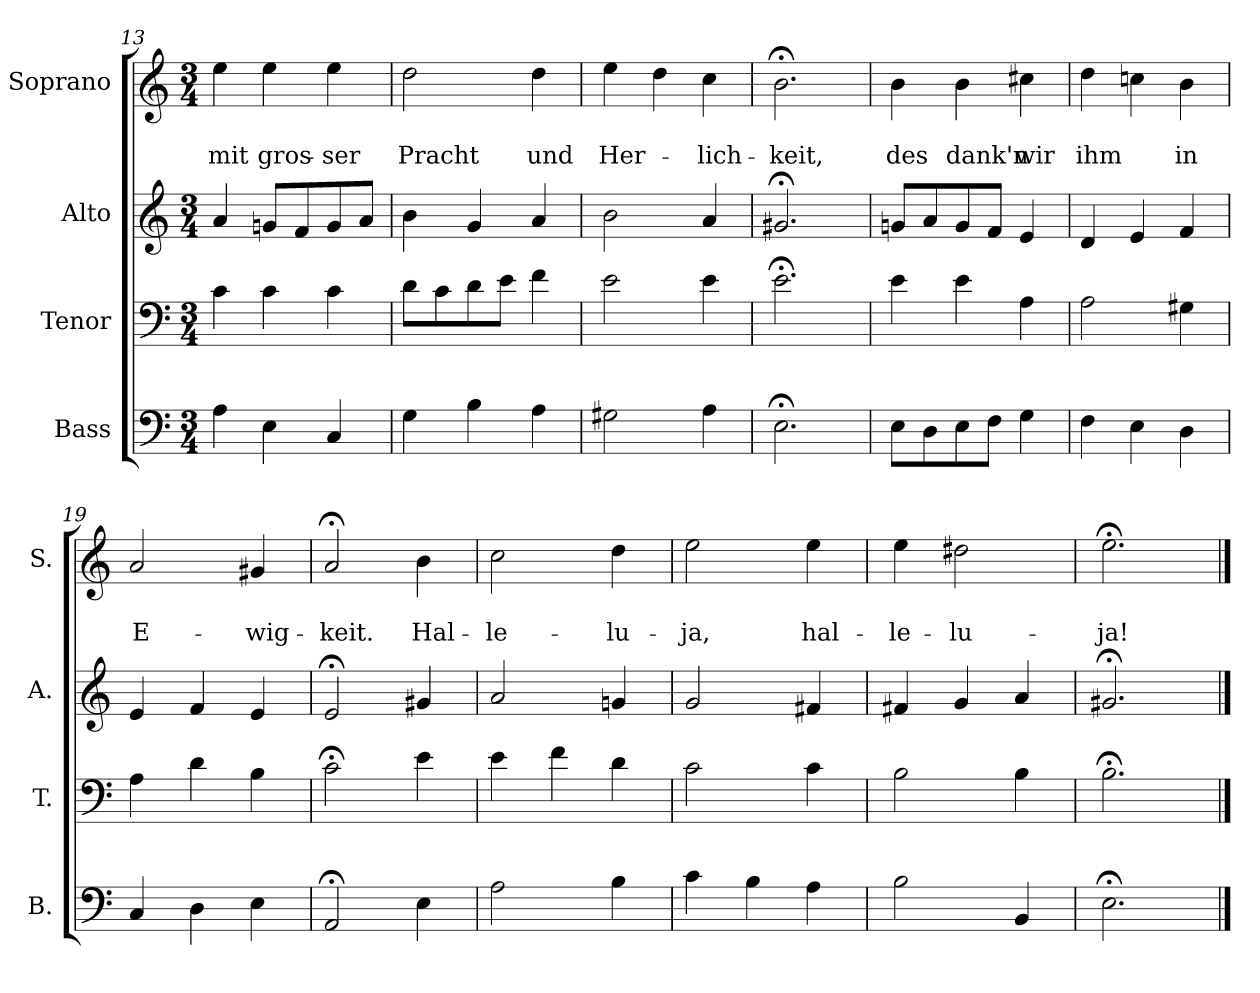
**kern	**kern	**kern	**kern	**text	**text
*part4	*part3	*part2	*part1	*part1	*part1
*staff4	*staff3	*staff2	*staff1	*staff1	*staff1
*I"Bass	*I"Tenor	*I"Alto	*I"Soprano	*	*
*I'B.	*I'T.	*I'A.	*I'S.	*	*
*clefF4	*clefF4	*clefG2	*clefG2	*	*
*k[]	*k[]	*k[]	*k[]	*	*
*	*	*	*a:	*	*
*M3/4	*M3/4	*M3/4	*M3/4	*	*
=13	=13	=13	=13	=13	=13
4A\	4c\	4a/	4ee\	.	mit
4E\	4c\	8gn/L	4ee\	.	gros-
.	.	8f/	.	.	.
4C/	4c\	8g/	4ee\	.	-ser
.	.	8a/J	.	.	.
=14	=14	=14	=14	=14	=14
4G\	8d\L	4b\	2dd\	.	Pracht
.	8c\	.	.	.	.
4B\	8d\	4g/	.	.	.
.	8e\J	.	.	.	.
4A\	4f\	4a/	4dd\	.	und
=15	=15	=15	=15	=15	=15
2G#X\	2e\	2b\	4ee\	.	Her-
.	.	.	4dd\	.	.
4A\	4e\	4a/	4cc\	.	-lich-
=16	=16	=16	=16	=16	=16
2.E;<\	2.e;<\	2.g#X;</	2.b;<\	.	-keit,
!!LO:PB:g=z
=17	=17	=17	=17	=17	=17
8E\L	4e\	8gn/L	4b\	.	des
8D\	.	8a/	.	.	.
8E\	4e\	8g/	4b\	.	dank'n
8F\J	.	8f/J	.	.	.
4G\	4A\	4e/	4cc#X\	.	wir
=18	=18	=18	=18	=18	=18
4F\	2A\	4d/	4dd\	.	ihm
4E\	.	4e/	4ccn\	.	.
4D\	4G#X\	4f/	4b\	.	in
=19	=19	=19	=19	=19	=19
4C/	4A\	4e/	2a/	.	E-
4D\	4d\	4f/	.	.	.
4E\	4B\	4e/	4g#X/	.	-wig-
=20	=20	=20	=20	=20	=20
2AA;</	2c;<\	2e;</	2a;</	.	-keit.
4E\	4e\	4g#X/	4b\	.	Hal-
=21	=21	=21	=21	=21	=21
2A\	4e\	2a/	2cc\	.	-le-
.	4f\	.	.	.	.
4B\	4d\	4gn/	4dd\	.	-lu-
=22	=22	=22	=22	=22	=22
4c\	2c\	2g/	2ee\	.	-ja,
4B\	.	.	.	.	.
4A\	4c\	4f#X/	4ee\	.	hal-
=23	=23	=23	=23	=23	=23
2B\	2B\	4f#X/	4ee\	.	-le-
.	.	4g/	2dd#X\	.	-lu-
4BB/	4B\	4a/	.	.	.
=24	=24	=24	=24	=24	=24
2.E;<\	2.B;<\	2.g#X;</	2.ee;<\	.	-ja!
==	==	==	==	==	==
*-	*-	*-	*-	*-	*-
